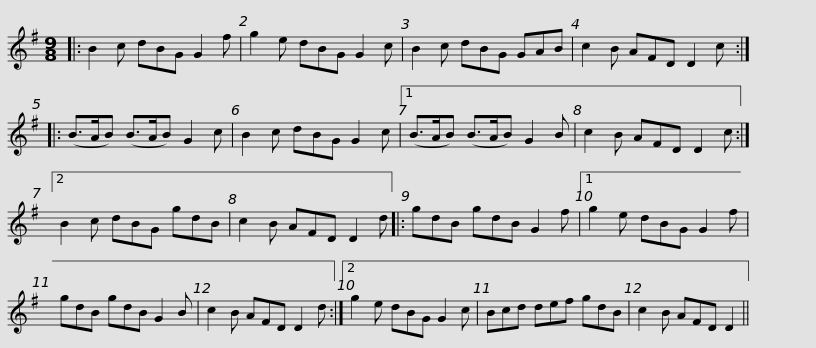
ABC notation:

X:1
L:1/8
M:9/8
I:linebreak $
K:G
V:1 treble
V:1
|: B2 c dBG G2 f | g2 e dBG G2 c | B2 c dBG GAB | c2 B AFD D2 c :: (B>AB) (B>AB) G2 c |$ %5
 B2 c dBG G2 c |1 (B>AB) (B>AB) G2 B | c2 B AFD D2 c :|2 B2 c dBG gdB | c2 B AFD D2 d |:$ %10
 gdB gdB G2 f |1 g2 e dBG G2 f | gdB gdB G2 B | c2 B AFD D2 d :|2 g2 e dBG G2 c |$ %15
 Bcd def gdB | c2 B AFD D2 || %17
